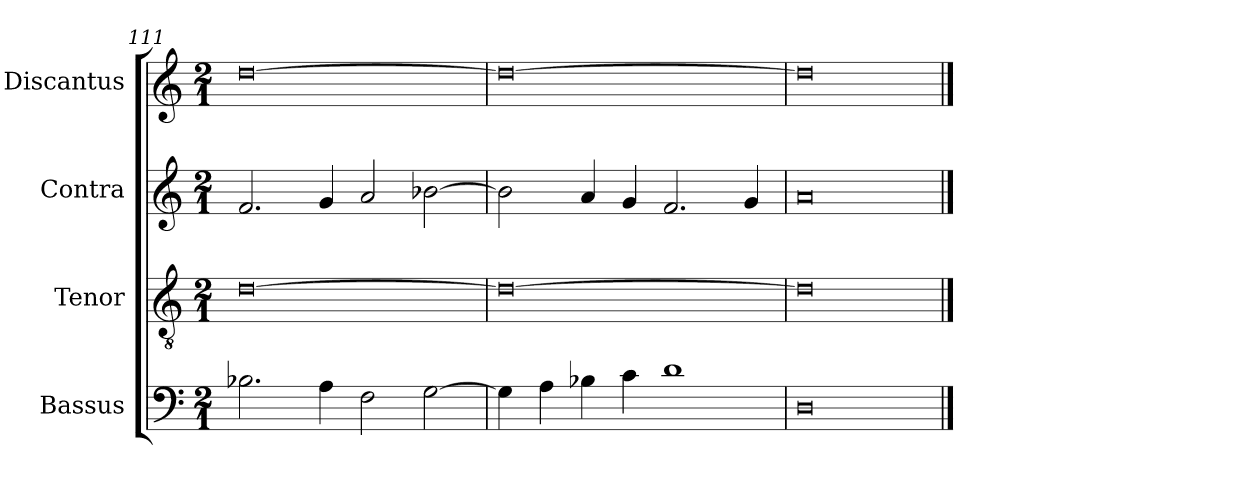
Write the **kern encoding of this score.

**kern	**kern	**kern	**kern
*part4	*part3	*part2	*part1
*staff4	*staff3	*staff2	*staff1
*I"Bassus	*I"Tenor	*I"Contra	*I"Discantus
*I'B	*I'T	*I'C	*I'D
*clefF4	*clefGv2	*clefG2	*clefG2
*k[]	*k[]	*k[]	*k[]
*M2/1	*M2/1	*M2/1	*M2/1
=111	=111	=111	=111
2.B-X\	[0d	2.f/	[0dd
4A\	.	4g/	.
2F\	.	2a/	.
[2G\	.	[2b-X\	.
=112	=112	=112	=112
4G\]	0d_	2b-\]	0dd_
4A\	.	.	.
4B-X\	.	4a/	.
4c\	.	4g/	.
1d	.	2.f/	.
.	.	4g/	.
=113	=113	=113	=113
0D	0d]	0a	0dd]
==	==	==	==
*-	*-	*-	*-
